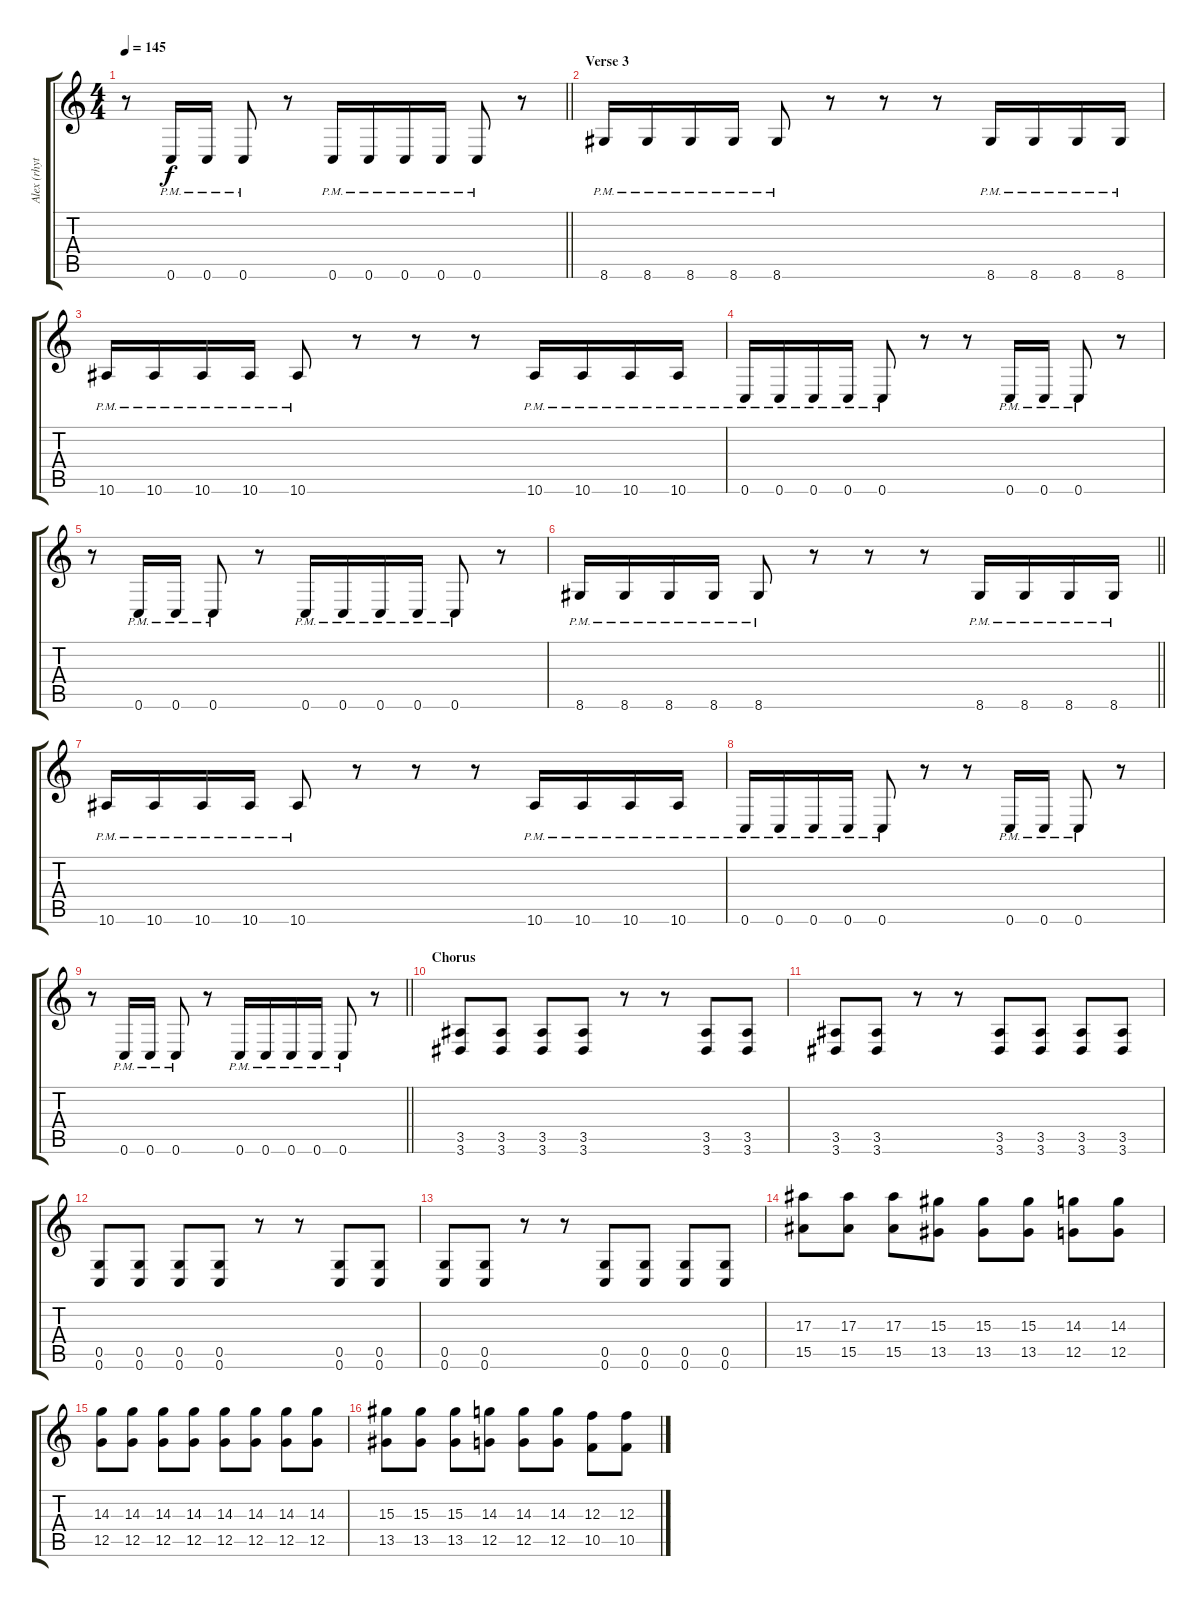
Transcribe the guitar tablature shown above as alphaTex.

\track ("Alex (rhytm)" "Alex (rhyt") {instrument overdrivenguitar}
\staff {score tabs}
\tuning (D4 A3 F3 C3 G2 C2) {hide}
\ts (4 4)
\tempo 145
\clef g2
\barLineRight lightlight
\ks c
r.8{dy f} 0.6{pm}.16 0.6{pm}.16 0.6{pm}.8 r.8 0.6{pm}.16 0.6{pm}.16 0.6{pm}.16 0.6{pm}.16 0.6{pm}.8 r.8 |
\section ("" "Verse 3")
8.6{pm}.16 8.6{pm}.16 8.6{pm}.16 8.6{pm}.16 8.6{pm}.8 r.8 r.8 r.8 8.6{pm}.16 8.6{pm}.16 8.6{pm}.16 8.6{pm}.16 |
10.6{pm}.16 10.6{pm}.16 10.6{pm}.16 10.6{pm}.16 10.6{pm}.8 r.8 r.8 r.8 10.6{pm}.16 10.6{pm}.16 10.6{pm}.16 10.6{pm}.16 |
0.6{pm}.16 0.6{pm}.16 0.6{pm}.16 0.6{pm}.16 0.6{pm}.8 r.8 r.8 0.6{pm}.16 0.6{pm}.16 0.6{pm}.8 r.8 |
r.8 0.6{pm}.16 0.6{pm}.16 0.6{pm}.8 r.8 0.6{pm}.16 0.6{pm}.16 0.6{pm}.16 0.6{pm}.16 0.6{pm}.8 r.8 |
\barLineRight lightlight
8.6{pm}.16 8.6{pm}.16 8.6{pm}.16 8.6{pm}.16 8.6{pm}.8 r.8 r.8 r.8 8.6{pm}.16 8.6{pm}.16 8.6{pm}.16 8.6{pm}.16 |
10.6{pm}.16 10.6{pm}.16 10.6{pm}.16 10.6{pm}.16 10.6{pm}.8 r.8 r.8 r.8 10.6{pm}.16 10.6{pm}.16 10.6{pm}.16 10.6{pm}.16 |
0.6{pm}.16 0.6{pm}.16 0.6{pm}.16 0.6{pm}.16 0.6{pm}.8 r.8 r.8 0.6{pm}.16 0.6{pm}.16 0.6{pm}.8 r.8 |
\barLineRight lightlight
r.8 0.6{pm}.16 0.6{pm}.16 0.6{pm}.8 r.8 0.6{pm}.16 0.6{pm}.16 0.6{pm}.16 0.6{pm}.16 0.6{pm}.8 r.8 |
\section ("" "Chorus")
(3.5 3.6).8 (3.5 3.6).8 (3.5 3.6).8 (3.5 3.6).8 r.8 r.8 (3.5 3.6).8 (3.5 3.6).8 |
(3.5 3.6).8 (3.5 3.6).8 r.8 r.8 (3.5 3.6).8 (3.5 3.6).8 (3.5 3.6).8 (3.5 3.6).8 |
(0.5 0.6).8 (0.5 0.6).8 (0.5 0.6).8 (0.5 0.6).8 r.8 r.8 (0.5 0.6).8 (0.5 0.6).8 |
(0.5 0.6).8 (0.5 0.6).8 r.8 r.8 (0.5 0.6).8 (0.5 0.6).8 (0.5 0.6).8 (0.5 0.6).8 |
(17.3 15.5).8 (17.3 15.5).8 (17.3 15.5).8 (15.3 13.5).8 (15.3 13.5).8 (15.3 13.5).8 (14.3 12.5).8 (14.3 12.5).8 |
(14.3 12.5).8 (14.3 12.5).8 (14.3 12.5).8 (14.3 12.5).8 (14.3 12.5).8 (14.3 12.5).8 (14.3 12.5).8 (14.3 12.5).8 |
(15.3 13.5).8 (15.3 13.5).8 (15.3 13.5).8 (14.3 12.5).8 (14.3 12.5).8 (14.3 12.5).8 (12.3 10.5).8 (12.3 10.5).8
